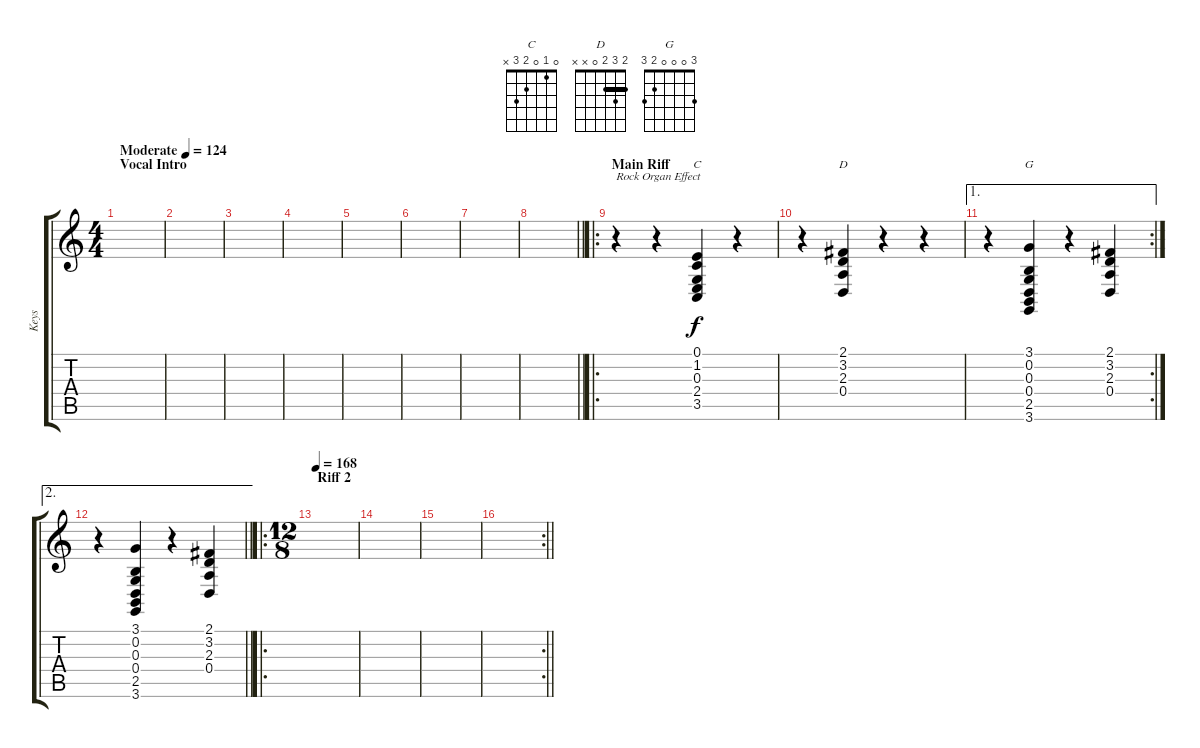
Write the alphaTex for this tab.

\track ("Keys" "Keys") {instrument rockorgan}
\staff {score tabs}
\tuning (E4 B3 G3 D3 A2 E2) {hide}
\chord ("C" 0 1 0 2 3 x)
\chord ("D" 2 3 2 0 x x) {barre 2}
\chord ("G" 3 0 0 0 2 3)
\ts (4 4)
\section ("" "Vocal Intro")
\tempo (124 "Moderate")
\clef g2
\ks c
|
|
|
|
|
|
|
\barLineRight lightlight
|
\ro
\section ("" "Main Riff")
r.4{txt "Rock Organ Effect"} r.4 (0.1 1.2 0.3 2.4 3.5).4{ch "C"} r.4 |
r.4 (2.1 3.2 2.3 0.4).4{ch "D"} r.4 r.4 |
\ae 1
\rc 2
r.4 (3.1 0.2 0.3 0.4 2.5 3.6).4{ch "G"} r.4 (2.1 3.2 2.3 0.4).4 |
\ae 2
\barLineRight lightlight
r.4 (3.1 0.2 0.3 0.4 2.5 3.6).4 r.4 (2.1 3.2 2.3 0.4).4 |
\ro
\ts (12 8)
\section ("" "Riff 2")
\tempo 168
|
|
|
\rc 2
\barLineRight lightlight
